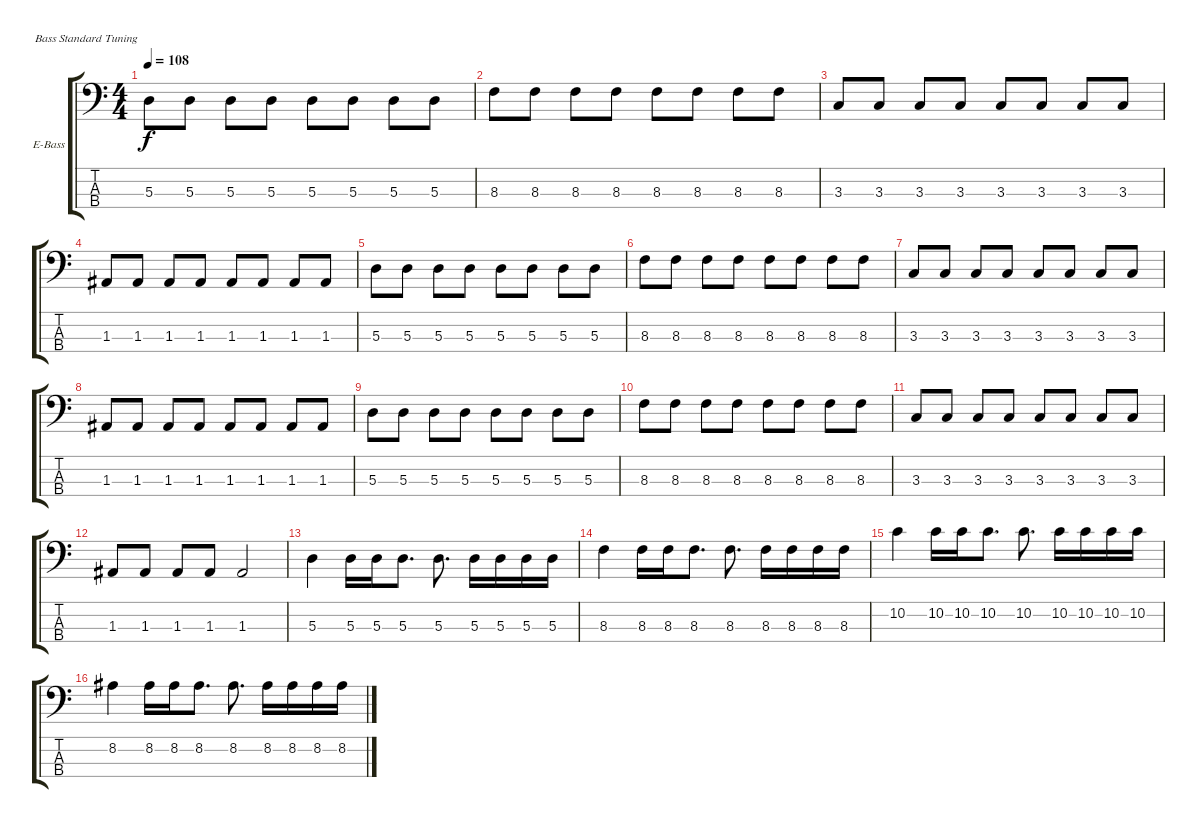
\defaultSystemsLayout 4
\bracketExtendMode groupsimilarinstruments
\firstSystemTrackNameOrientation horizontal
\otherSystemsTrackNameOrientation horizontal
\track ("Electric Bass" "E-Bass") {instrument electricbassfinger}
\staff {score tabs}
\tuning (G2 D2 A1 E1)
\ts (4 4)
\tempo 108
\clef f4
\scale
0.333333
\ks c
5.3.8{dy f} 5.3.8 5.3.8 5.3.8 5.3.8 5.3.8 5.3.8 5.3.8 |
\scale
0.333333 8.3.8 8.3.8 8.3.8 8.3.8 8.3.8 8.3.8 8.3.8 8.3.8 |
\scale
0.333333 3.3.8 3.3.8 3.3.8 3.3.8 3.3.8 3.3.8 3.3.8 3.3.8 |
\scale
0.333333 1.3.8 1.3.8 1.3.8 1.3.8 1.3.8 1.3.8 1.3.8 1.3.8 |
\scale
0.333333 5.3.8 5.3.8 5.3.8 5.3.8 5.3.8 5.3.8 5.3.8 5.3.8 |
\scale
0.333333 8.3.8 8.3.8 8.3.8 8.3.8 8.3.8 8.3.8 8.3.8 8.3.8 |
\scale
0.333333 3.3.8 3.3.8 3.3.8 3.3.8 3.3.8 3.3.8 3.3.8 3.3.8 |
\scale
0.333333 1.3.8 1.3.8 1.3.8 1.3.8 1.3.8 1.3.8 1.3.8 1.3.8 |
\scale
0.333333 5.3.8 5.3.8 5.3.8 5.3.8 5.3.8 5.3.8 5.3.8 5.3.8 |
\scale
0.333333 8.3.8 8.3.8 8.3.8 8.3.8 8.3.8 8.3.8 8.3.8 8.3.8 |
\scale
0.333333 3.3.8 3.3.8 3.3.8 3.3.8 3.3.8 3.3.8 3.3.8 3.3.8 |
\scale
0.333333 1.3.8 1.3.8 1.3.8 1.3.8 1.3.2 |
\scale
0.333333 5.3.4 5.3.16 5.3.16 5.3.8{d} 5.3.8{d} 5.3.16 5.3.16 5.3.16 5.3.16 |
\scale
0.333333 8.3.4 8.3.16 8.3.16 8.3.8{d} 8.3.8{d} 8.3.16 8.3.16 8.3.16 8.3.16 |
\scale
0.333333 10.2.4 10.2.16 10.2.16 10.2.8{d} 10.2.8{d} 10.2.16 10.2.16 10.2.16 10.2.16 |
\scale
0.333333 8.2.4 8.2.16 8.2.16 8.2.8{d} 8.2.8{d} 8.2.16 8.2.16 8.2.16 8.2.16
